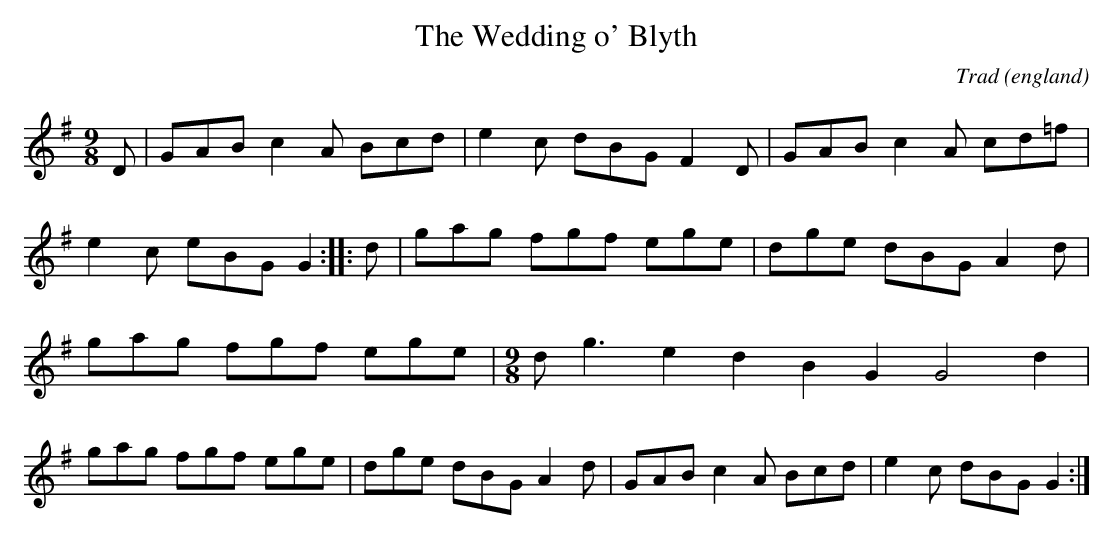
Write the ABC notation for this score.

X:1
T:The Wedding o' Blyth
O:england
C:Trad
M:9/8
K:G
D|GAB c2 A Bcd | e2c dBG F2 D|GAB c2 A cd=f| e2 c eBG G2::d|\
gag fgf ege |dge dBG A2 d|gag fgf ege |\
M:9/8
dg3e2 d2B2G2 G4 d2|\
M:9/8l
gag fgf ege |dge dBG A2 d|GAB c2 A Bcd | e2c dBG G2 :|
